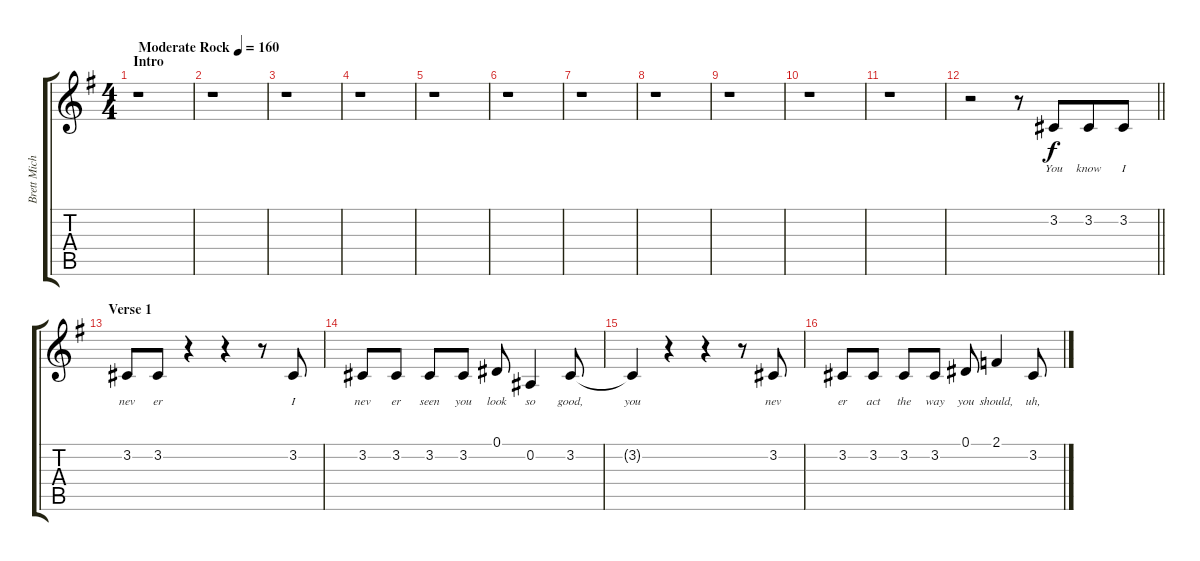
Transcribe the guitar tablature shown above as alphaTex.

\track ("Brett Michaels - Vocals" "Brett Mich") {mute instrument lead2sawtooth}
\staff {score tabs}
\tuning (Eb4 Bb3 Gb3 Db3 Ab2 Eb2) {hide}
\ts (4 4)
\section ("" "Intro")
\tempo (160 "Moderate Rock")
\clef g2
\ks g
r.1{dy f instrument lead2sawtooth} |
r.1 |
r.1 |
r.1 |
r.1 |
r.1 |
r.1 |
r.1 |
r.1 |
r.1 |
r.1 |
\barLineRight lightlight
r.2 r.8 3.2.8{lyrics (0 "You") lyrics (1 "") lyrics (2 "") lyrics (3 "") lyrics (4 "") beam merge} 3.2.8{lyrics (0 "know") lyrics (1 "") lyrics (2 "") lyrics (3 "") lyrics (4 "")} 3.2.8{lyrics (0 "I") lyrics (1 "") lyrics (2 "") lyrics (3 "") lyrics (4 "")} |
\section ("" "Verse 1")
3.2.8{lyrics (0 "nev") lyrics (1 "") lyrics (2 "") lyrics (3 "") lyrics (4 "")} 3.2.8{lyrics (0 "er") lyrics (1 "") lyrics (2 "") lyrics (3 "") lyrics (4 "")} r.4 r.4 r.8 3.2.8{lyrics (0 "I") lyrics (1 "") lyrics (2 "") lyrics (3 "") lyrics (4 "")} |
3.2.8{lyrics (0 "nev") lyrics (1 "") lyrics (2 "") lyrics (3 "") lyrics (4 "")} 3.2.8{lyrics (0 "er") lyrics (1 "") lyrics (2 "") lyrics (3 "") lyrics (4 "")} 3.2.8{lyrics (0 "seen") lyrics (1 "") lyrics (2 "") lyrics (3 "") lyrics (4 "")} 3.2.8{lyrics (0 "you") lyrics (1 "") lyrics (2 "") lyrics (3 "") lyrics (4 "")} 0.1.8{lyrics (0 "look") lyrics (1 "") lyrics (2 "") lyrics (3 "") lyrics (4 "")} 0.2.4{lyrics (0 "so") lyrics (1 "") lyrics (2 "") lyrics (3 "") lyrics (4 "")} 3.2.8{lyrics (0 "good,") lyrics (1 "") lyrics (2 "") lyrics (3 "") lyrics (4 "")} |
3.2{t}.4{lyrics (0 "you") lyrics (1 "") lyrics (2 "") lyrics (3 "") lyrics (4 "")} r.4 r.4 r.8 3.2.8{lyrics (0 "nev") lyrics (1 "") lyrics (2 "") lyrics (3 "") lyrics (4 "")} |
3.2.8{lyrics (0 "er") lyrics (1 "") lyrics (2 "") lyrics (3 "") lyrics (4 "")} 3.2.8{lyrics (0 "act") lyrics (1 "") lyrics (2 "") lyrics (3 "") lyrics (4 "")} 3.2.8{lyrics (0 "the") lyrics (1 "") lyrics (2 "") lyrics (3 "") lyrics (4 "")} 3.2.8{lyrics (0 "way") lyrics (1 "") lyrics (2 "") lyrics (3 "") lyrics (4 "")} 0.1.8{lyrics (0 "you") lyrics (1 "") lyrics (2 "") lyrics (3 "") lyrics (4 "")} 2.1.4{lyrics (0 "should,") lyrics (1 "") lyrics (2 "") lyrics (3 "") lyrics (4 "")} 3.2.8{lyrics (0 "uh,") lyrics (1 "") lyrics (2 "") lyrics (3 "") lyrics (4 "")}
